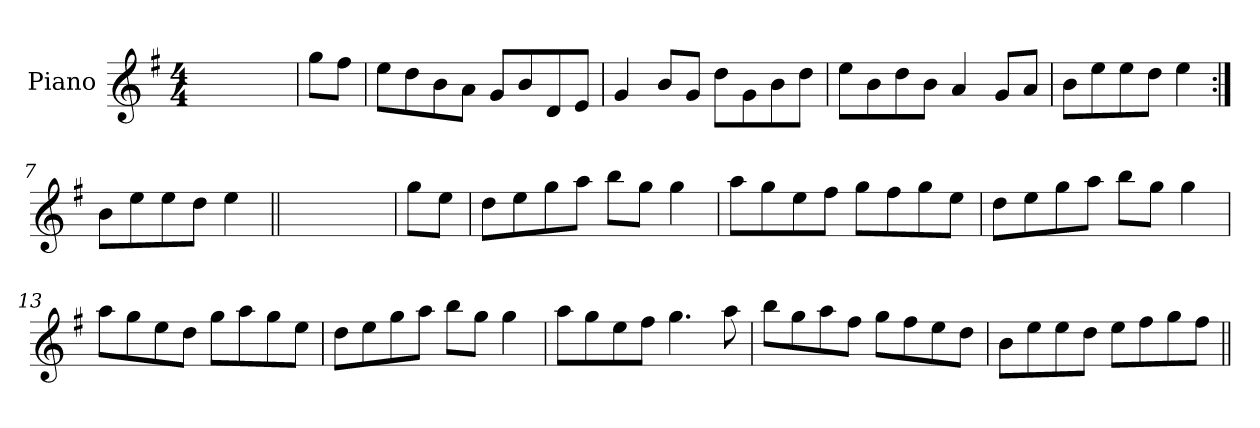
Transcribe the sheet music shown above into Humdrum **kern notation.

**kern
*part1
*staff1
*I"Piano
*I'Pno
*clefG2
*k[f#]
*G:
*M4/4
=1
1ryy
=2
8gg\L
8ff#\J
=3
8ee\L
8dd\
8b\
8a\J
8g/L
8b/
8d/
8e/J
=4
4g/
8b/L
8g/J
8dd\L
8g\
8b\
8dd\J
=5
8ee\L
8b\
8dd\
8b\J
4a/
8g/L
8a/J
=6
8b\L
8ee\
8ee\
8dd\J
4ee\
!!LO:LB:g=z
=7:|!
8b\L
8ee\
8ee\
8dd\J
4ee\
=8||
1ryy
=9
8gg\L
8ee\J
=10
8dd\L
8ee\
8gg\
8aa\J
8bb\L
8gg\J
4gg\
=11
8aa\L
8gg\
8ee\
8ff#\J
8gg\L
8ff#\
8gg\
8ee\J
=12
8dd\L
8ee\
8gg\
8aa\J
8bb\L
8gg\J
4gg\
!!LO:LB:g=z
=13
8aa\L
8gg\
8ee\
8dd\J
8gg\L
8aa\
8gg\
8ee\J
=14
8dd\L
8ee\
8gg\
8aa\J
8bb\L
8gg\J
4gg\
=15
8aa\L
8gg\
8ee\
8ff#\J
4.gg\
8aa\
=16
8bb\L
8gg\
8aa\
8ff#\J
8gg\L
8ff#\
8ee\
8dd\J
=17
8b\L
8ee\
8ee\
8dd\J
8ee\L
8ff#\
8gg\
8ff#\J
=||
*-
